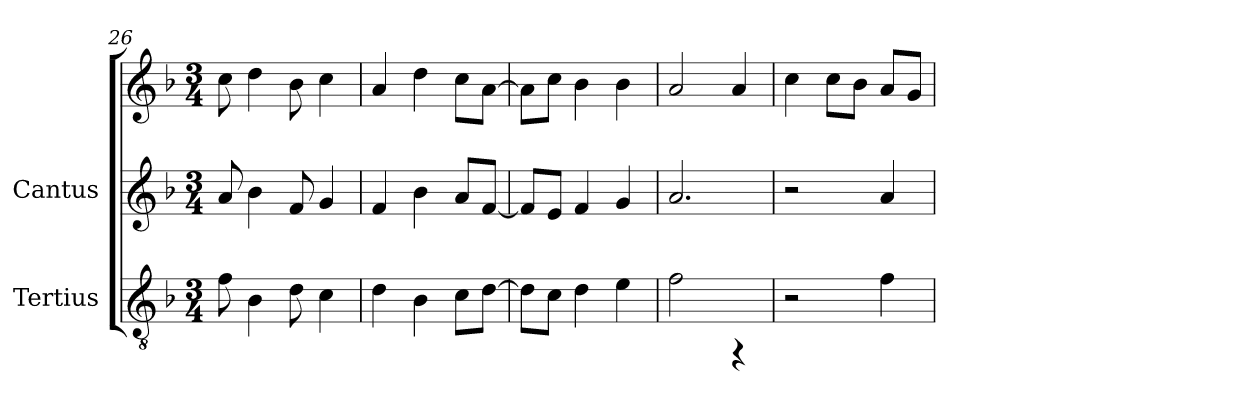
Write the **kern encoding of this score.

**kern	**kern	**kern
*part2	*part1	*part1
*staff3	*staff2	*staff1
*I"Tertius	*I"Cantus	*
*clefGv2	*clefG2	*clefG2
*k[b-]	*k[b-]	*k[b-]
*F:	*F:	*F:
*M3/4	*M3/4	*M3/4
=26	=26	=26
8f\	8a/	8cc\
4B-\	4b-\	4dd\
8d\	8f/	8b-\
4c\	4g/	4cc\
=27	=27	=27
4d\	4f/	4a/
4B-\	4b-\	4dd\
8c\L	8a/L	8cc\L
[>8d\J	[<8f/J	[>8a\J
=28	=28	=28
8d\L]	8f/L]	8a\L]
8c\J	8e/J	8cc\J
4d\	4f/	4b-\
4e\	4g/	4b-\
!!LO:LB:g=z
=29	=29	=29
2f\	2.a/	2a/
4rFF	.	4a/
=30	=30	=30
2r	2r	4cc\
.	.	8cc\L
.	.	8b-\J
4f\	4a/	8a/L
.	.	8g/J
=	=	=
*-	*-	*-
